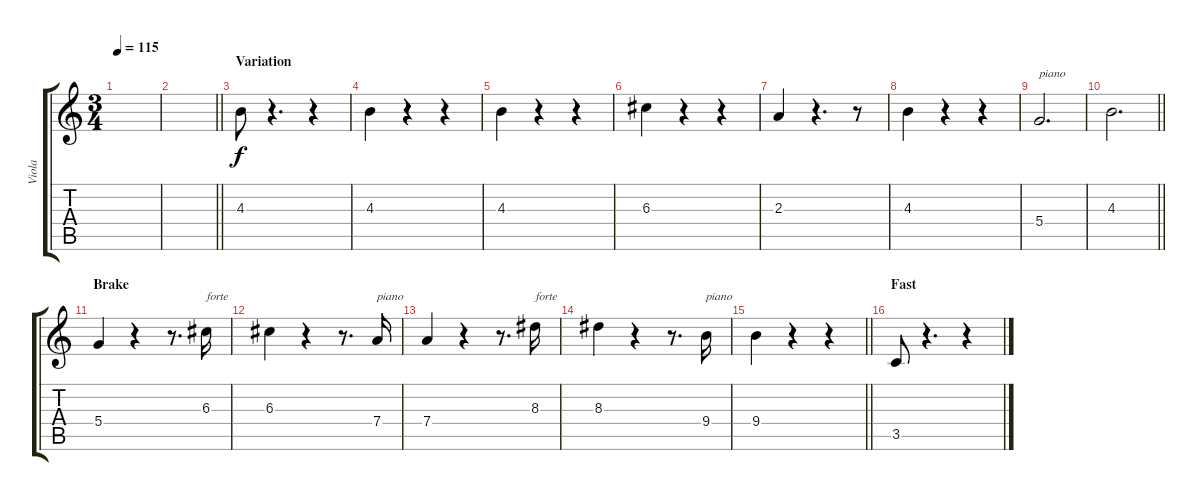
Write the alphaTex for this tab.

\track ("Viola" "Viola") {instrument overdrivenguitar}
\staff {score tabs}
\tuning (E4 B3 G3 D3 A2 E2) {hide}
\ts (3 4)
\tempo 115
\clef g2
\ks aminor
|
\barLineRight lightlight
|
\section ("" "Variation")
4.3.8 r.4{d} r.4 |
4.3.4 r.4 r.4 |
4.3.4 r.4 r.4 |
6.3.4 r.4 r.4 |
2.3.4 r.4{d} r.8 |
4.3.4 r.4 r.4 |
5.4.2{d txt "piano"} |
\barLineRight lightlight
4.3.2{d} |
\section ("" "Brake")
5.4.4 r.4 r.8{d} 6.3.16{txt "forte"} |
6.3.4 r.4 r.8{d} 7.4.16{txt "piano"} |
7.4.4 r.4 r.8{d} 8.3.16{txt "forte"} |
8.3.4 r.4 r.8{d} 9.4.16{txt "piano"} |
\barLineRight lightlight
9.4.4 r.4 r.4 |
\section ("" "Fast")
3.5.8 r.4{d} r.4
